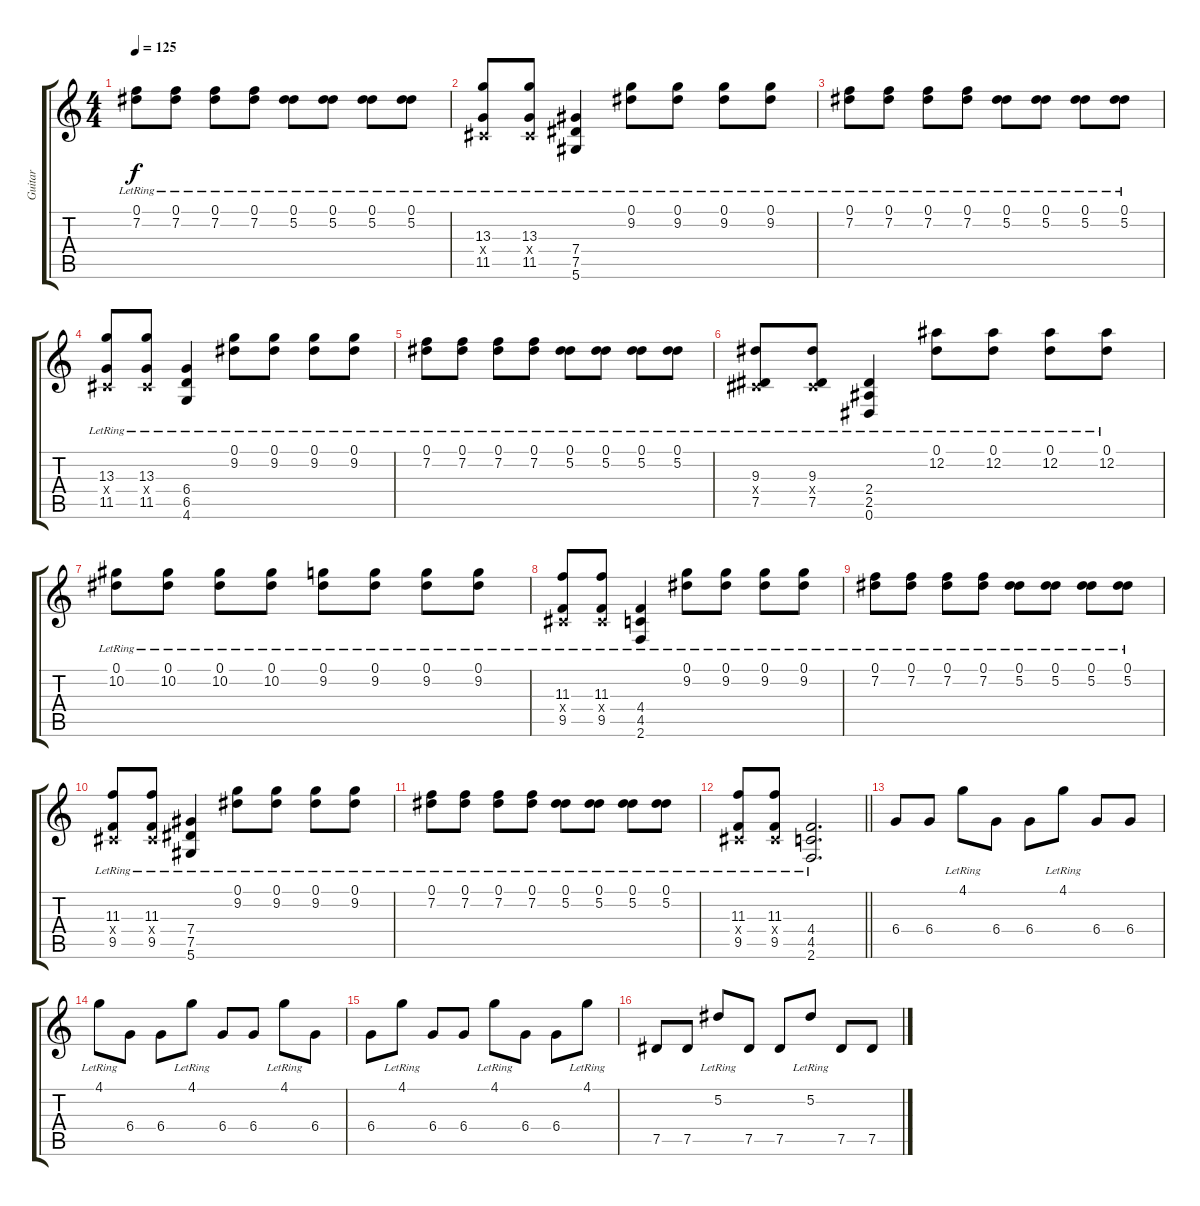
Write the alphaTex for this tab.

\track ("Guitar" "Guitar") {instrument electricguitarclean}
\staff {score tabs}
\tuning (Eb4 Bb3 Gb3 Db3 Ab2 Eb2) {hide}
\ts (4 4)
\tempo 125
\clef g2
\ks c
(0.1{lr} 7.2{lr}).8{dy f} (0.1{lr} 7.2{lr}).8 (0.1{lr} 7.2{lr}).8 (0.1{lr} 7.2{lr}).8 (0.1{lr} 5.2{lr}).8 (0.1{lr} 5.2{lr}).8 (0.1{lr} 5.2{lr}).8 (0.1{lr} 5.2{lr}).8 |
(13.3{lr} 0.4{x} 11.5{lr}).8 (13.3{lr} 0.4{x} 11.5{lr}).8 (7.4{lr} 7.5{lr} 5.6{lr}).4 (0.1{lr} 9.2{lr}).8 (0.1{lr} 9.2{lr}).8 (0.1{lr} 9.2{lr}).8 (0.1{lr} 9.2{lr}).8 |
(0.1{lr} 7.2{lr}).8 (0.1{lr} 7.2{lr}).8 (0.1{lr} 7.2{lr}).8 (0.1{lr} 7.2{lr}).8 (0.1{lr} 5.2{lr}).8 (0.1{lr} 5.2{lr}).8 (0.1{lr} 5.2{lr}).8 (0.1{lr} 5.2{lr}).8 |
(13.3{lr} 0.4{x} 11.5{lr}).8 (13.3{lr} 0.4{x} 11.5{lr}).8 (6.4{lr} 6.5{lr} 4.6{lr}).4 (0.1{lr} 9.2{lr}).8 (0.1{lr} 9.2{lr}).8 (0.1{lr} 9.2{lr}).8 (0.1{lr} 9.2{lr}).8 |
(0.1{lr} 7.2{lr}).8 (0.1{lr} 7.2{lr}).8 (0.1{lr} 7.2{lr}).8 (0.1{lr} 7.2{lr}).8 (0.1{lr} 5.2{lr}).8 (0.1{lr} 5.2{lr}).8 (0.1{lr} 5.2{lr}).8 (0.1{lr} 5.2{lr}).8 |
(9.3{lr} 0.4{x} 7.5{lr}).8 (9.3{lr} 0.4{x} 7.5{lr}).8 (2.4{lr} 2.5{lr} 0.6{lr}).4 (0.1{lr} 12.2{lr}).8 (0.1{lr} 12.2{lr}).8 (0.1{lr} 12.2{lr}).8 (0.1{lr} 12.2{lr}).8 |
(0.1{lr} 10.2{lr}).8 (0.1{lr} 10.2{lr}).8 (0.1{lr} 10.2{lr}).8 (0.1{lr} 10.2{lr}).8 (0.1{lr} 9.2{lr}).8 (0.1{lr} 9.2{lr}).8 (0.1{lr} 9.2{lr}).8 (0.1{lr} 9.2{lr}).8 |
(11.3{lr} 0.4{x} 9.5{lr}).8 (11.3{lr} 0.4{x} 9.5{lr}).8 (4.4{lr} 4.5{lr} 2.6{lr}).4 (0.1{lr} 9.2{lr}).8 (0.1{lr} 9.2{lr}).8 (0.1{lr} 9.2{lr}).8 (0.1{lr} 9.2{lr}).8 |
(0.1{lr} 7.2{lr}).8 (0.1{lr} 7.2{lr}).8 (0.1{lr} 7.2{lr}).8 (0.1{lr} 7.2{lr}).8 (0.1{lr} 5.2{lr}).8 (0.1{lr} 5.2{lr}).8 (0.1{lr} 5.2{lr}).8 (0.1{lr} 5.2{lr}).8 |
(11.3{lr} 0.4{x} 9.5{lr}).8 (11.3{lr} 0.4{x} 9.5{lr}).8 (7.4{lr} 7.5{lr} 5.6{lr}).4 (0.1{lr} 9.2{lr}).8 (0.1{lr} 9.2{lr}).8 (0.1{lr} 9.2{lr}).8 (0.1{lr} 9.2{lr}).8 |
(0.1{lr} 7.2{lr}).8 (0.1{lr} 7.2{lr}).8 (0.1{lr} 7.2{lr}).8 (0.1{lr} 7.2{lr}).8 (0.1{lr} 5.2{lr}).8 (0.1{lr} 5.2{lr}).8 (0.1{lr} 5.2{lr}).8 (0.1{lr} 5.2{lr}).8 |
\barLineRight lightlight
(11.3{lr} 0.4{x} 9.5{lr}).8 (11.3{lr} 0.4{x} 9.5{lr}).8 (4.4{lr} 4.5{lr} 2.6{lr}).2{d} |
6.4.8 6.4.8 4.1{lr}.8 6.4.8 6.4.8 4.1{lr}.8 6.4.8 6.4.8 |
4.1{lr}.8 6.4.8 6.4.8 4.1{lr}.8 6.4.8 6.4.8 4.1{lr}.8 6.4.8 |
6.4.8 4.1{lr}.8 6.4.8 6.4.8 4.1{lr}.8 6.4.8 6.4.8 4.1{lr}.8 |
7.5.8 7.5.8 5.2{lr}.8 7.5.8 7.5.8 5.2{lr}.8 7.5.8 7.5.8
